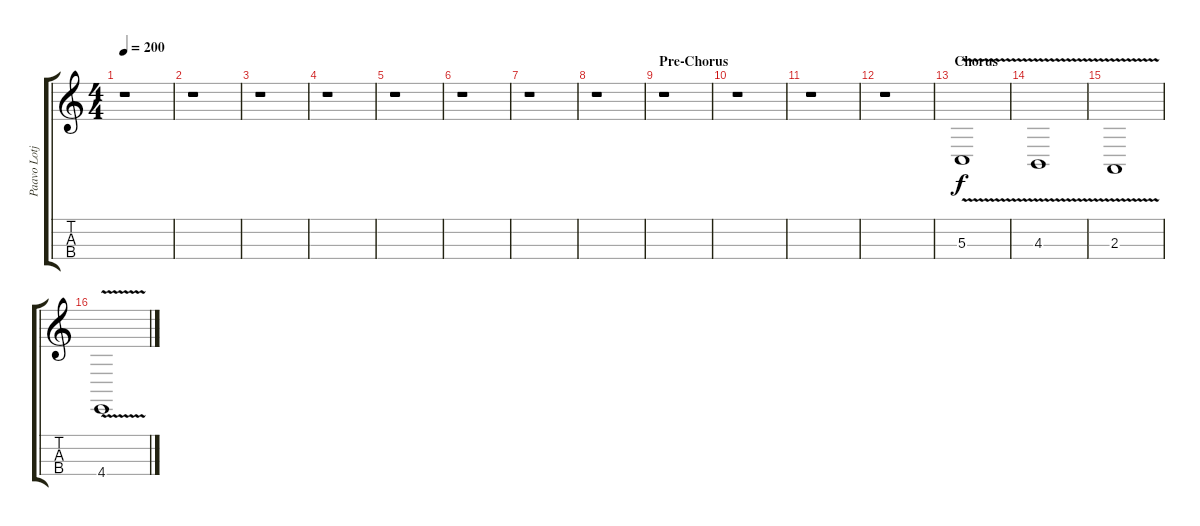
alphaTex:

\track ("Paavo Lotjonen" "Paavo Lotj") {instrument cello}
\staff {score tabs}
\tuning (G3 D3 G2 C2) {hide}
\ts (4 4)
\tempo 200
\clef g2
\ks c
r.1{dy f} |
r.1 |
r.1 |
r.1 |
r.1 |
r.1 |
r.1 |
r.1 |
\section ("" "Pre-Chorus")
r.1 |
r.1 |
r.1 |
r.1 |
\section ("" "Chorus")
5.3{v}.1 |
4.3{v}.1 |
2.3{v}.1 |
4.4{v}.1
